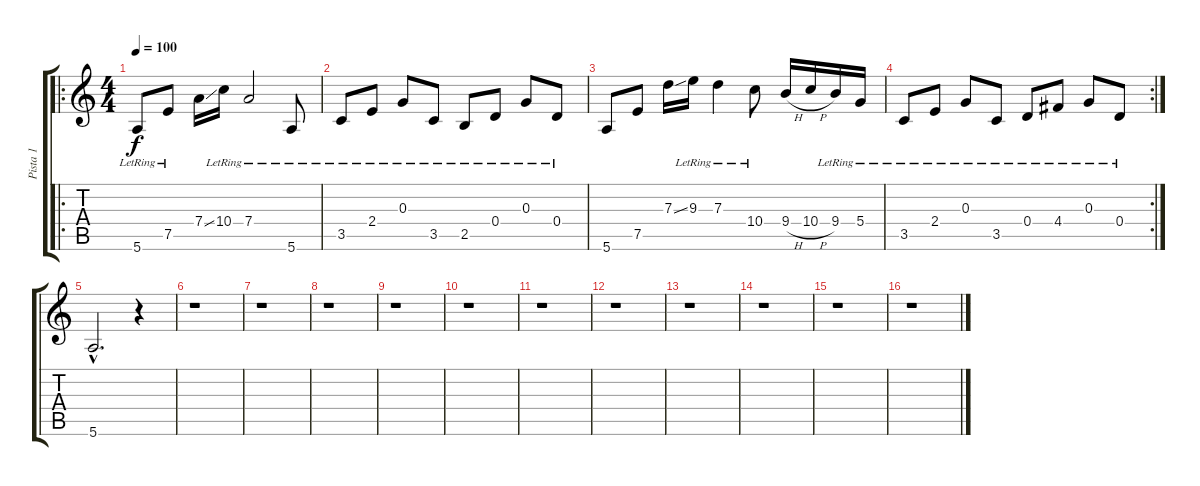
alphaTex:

\track ("Pista 1" "Pista 1") {instrument acousticguitarnylon}
\staff {score tabs}
\tuning (E4 B3 G3 D3 A2 E2) {hide}
\ro
\ts (4 4)
\tempo 100
\clef g2
\ks c
5.6{lr}.8{dy f instrument acousticguitarnylon} 7.5{lr}.8 7.4{ss}.16 10.4{lr}.16 7.4{lr}.2 5.6{lr}.8 |
3.5{lr}.8 2.4{lr}.8 0.3{lr}.8 3.5{lr}.8 2.5{lr}.8 0.4{lr}.8 0.3{lr}.8 0.4{lr}.8 |
5.6.8 7.5.8 7.3{ss}.16 9.3{lr}.16 7.3{lr}.4 10.4{lr}.8 9.4{h}.16 10.4{h}.16 9.4{lr}.16 5.4{lr}.16 |
\rc 2
3.5{lr}.8 2.4{lr}.8 0.3{lr}.8 3.5{lr}.8 0.4{lr}.8 4.4{lr}.8 0.3{lr}.8 0.4{lr}.8 |
5.6{hac}.2{d} r.4 |
r.1 |
r.1 |
r.1 |
r.1 |
r.1 |
r.1 |
r.1 |
r.1 |
r.1 |
r.1 |
r.1
